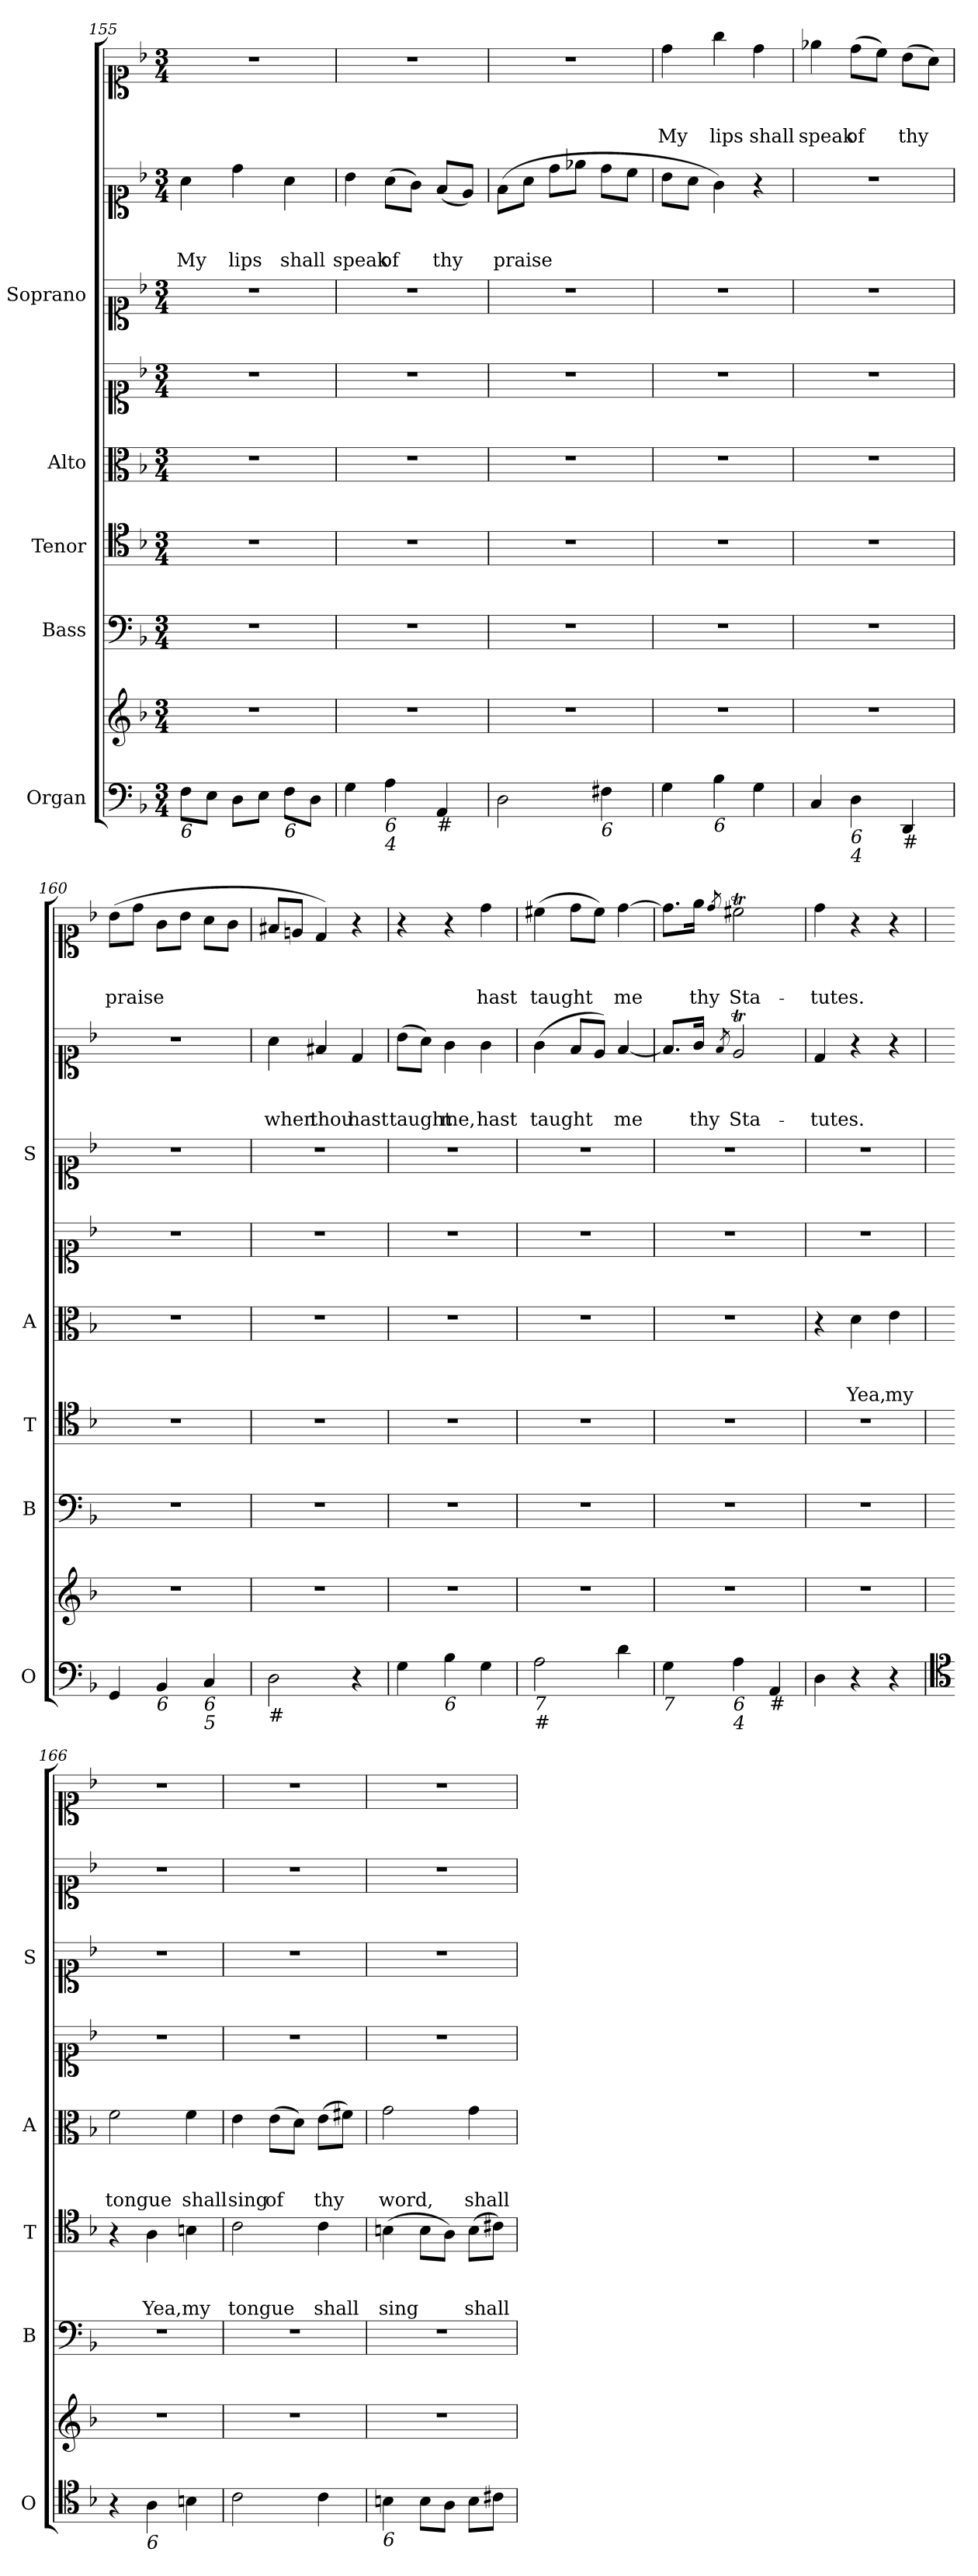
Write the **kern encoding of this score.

**kern	**kern	**kern	**kern	**text	**text	**text	**kern	**text	**text	**text	**kern	**kern	**kern	**text	**text	**text	**kern	**text	**text	**text
*part8	*part8	*part7	*part6	*part6	*part6	*part6	*part5	*part5	*part5	*part5	*part4	*part3	*part2	*part2	*part2	*part2	*part1	*part1	*part1	*part1
*staff9	*staff8	*staff7	*staff6	*staff6	*staff6	*staff6	*staff5	*staff5	*staff5	*staff5	*staff4	*staff3	*staff2	*staff2	*staff2	*staff2	*staff1	*staff1	*staff1	*staff1
*I"Organ	*	*I"Bass	*I"Tenor	*	*	*	*I"Alto	*	*	*	*	*I"Soprano	*	*	*	*	*	*	*	*
*I'O	*	*I'B	*I'T	*	*	*	*I'A	*	*	*	*	*I'S	*	*	*	*	*	*	*	*
*clefF4	*clefG2	*clefF4	*clefC4	*	*	*	*clefC3	*	*	*	*clefC1	*clefC1	*clefC1	*	*	*	*clefC1	*	*	*
*k[b-]	*k[b-]	*k[b-]	*k[b-]	*	*	*	*k[b-]	*	*	*	*k[b-]	*k[b-]	*k[b-]	*	*	*	*k[b-]	*	*	*
*d:	*d:	*d:	*d:	*	*	*	*d:	*	*	*	*d:	*d:	*d:	*	*	*	*d:	*	*	*
*M3/4	*M3/4	*M3/4	*M3/4	*	*	*	*M3/4	*	*	*	*M3/4	*M3/4	*M3/4	*	*	*	*M3/4	*	*	*
=155	=155	=155	=155	=155	=155	=155	=155	=155	=155	=155	=155	=155	=155	=155	=155	=155	=155	=155	=155	=155
!LO:TX:b:i:t=6	!	!	!	!	!	!	!	!	!	!	!	!	!	!	!	!	!	!	!	!
!	!	!	!	!	!	!	!	!	!	!	!	!	!	!	!	!LO:LY:b	!	!	!	!
8F\L	2.r	2.r	2.r	.	.	.	2.r	.	.	.	2.r	2.r	4a\	.	.	My	2.r	.	.	.
8E\J	.	.	.	.	.	.	.	.	.	.	.	.	.	.	.	.	.	.	.	.
!	!	!	!	!	!	!	!	!	!	!	!	!	!	!	!	!LO:LY:b	!	!	!	!
8D\L	.	.	.	.	.	.	.	.	.	.	.	.	4dd\	.	.	lips	.	.	.	.
8E\J	.	.	.	.	.	.	.	.	.	.	.	.	.	.	.	.	.	.	.	.
!LO:TX:b:i:t=6	!	!	!	!	!	!	!	!	!	!	!	!	!	!	!	!	!	!	!	!
!	!	!	!	!	!	!	!	!	!	!	!	!	!	!	!	!LO:LY:b	!	!	!	!
8F\L	.	.	.	.	.	.	.	.	.	.	.	.	4a\	.	.	shall	.	.	.	.
8D\J	.	.	.	.	.	.	.	.	.	.	.	.	.	.	.	.	.	.	.	.
=156	=156	=156	=156	=156	=156	=156	=156	=156	=156	=156	=156	=156	=156	=156	=156	=156	=156	=156	=156	=156
!	!	!	!	!	!	!	!	!	!	!	!	!	!	!	!	!LO:LY:b	!	!	!	!
4G\	2.r	2.r	2.r	.	.	.	2.r	.	.	.	2.r	2.r	4b-\	.	.	speak	2.r	.	.	.
!LO:TX:b:i:t=6	!	!	!	!	!	!	!	!	!	!	!	!	!	!	!	!	!	!	!	!
!LO:TX:b:i:t=4	!	!	!	!	!	!	!	!	!	!	!	!	!	!	!	!	!	!	!	!
!	!	!	!	!	!	!	!	!	!	!	!	!	!	!	!	!LO:LY:b	!	!	!	!
4A\	.	.	.	.	.	.	.	.	.	.	.	.	(>8a\L	.	.	of	.	.	.	.
.	.	.	.	.	.	.	.	.	.	.	.	.	8g\J)	.	.	.	.	.	.	.
!LO:TX:b:t=#	!	!	!	!	!	!	!	!	!	!	!	!	!	!	!	!	!	!	!	!
!	!	!	!	!	!	!	!	!	!	!	!	!	!	!	!	!LO:LY:b	!	!	!	!
4AA/	.	.	.	.	.	.	.	.	.	.	.	.	(<8f/L	.	.	thy	.	.	.	.
.	.	.	.	.	.	.	.	.	.	.	.	.	8e/J)	.	.	.	.	.	.	.
=157	=157	=157	=157	=157	=157	=157	=157	=157	=157	=157	=157	=157	=157	=157	=157	=157	=157	=157	=157	=157
!	!	!	!	!	!	!	!	!	!	!	!	!	!	!	!	!LO:LY:b	!	!	!	!
2D\	2.r	2.r	2.r	.	.	.	2.r	.	.	.	2.r	2.r	(>8f\L	.	.	praise	2.r	.	.	.
.	.	.	.	.	.	.	.	.	.	.	.	.	8a\J	.	.	.	.	.	.	.
.	.	.	.	.	.	.	.	.	.	.	.	.	8dd\L	.	.	.	.	.	.	.
.	.	.	.	.	.	.	.	.	.	.	.	.	8ee-X\J	.	.	.	.	.	.	.
!LO:TX:b:i:t=6	!	!	!	!	!	!	!	!	!	!	!	!	!	!	!	!	!	!	!	!
4F#X\	.	.	.	.	.	.	.	.	.	.	.	.	8dd\L	.	.	.	.	.	.	.
.	.	.	.	.	.	.	.	.	.	.	.	.	8cc\J	.	.	.	.	.	.	.
!!LO:PB:g=z
=158	=158	=158	=158	=158	=158	=158	=158	=158	=158	=158	=158	=158	=158	=158	=158	=158	=158	=158	=158	=158
!	!	!	!	!	!	!	!	!	!	!	!	!	!	!	!	!	!	!	!	!LO:LY:b
4G\	2.r	2.r	2.r	.	.	.	2.r	.	.	.	2.r	2.r	8b-\L	.	.	.	4dd\	.	.	My
.	.	.	.	.	.	.	.	.	.	.	.	.	8a\J	.	.	.	.	.	.	.
!LO:TX:b:i:t=6	!	!	!	!	!	!	!	!	!	!	!	!	!	!	!	!	!	!	!	!
!	!	!	!	!	!	!	!	!	!	!	!	!	!	!	!	!	!	!	!	!LO:LY:b
4B-\	.	.	.	.	.	.	.	.	.	.	.	.	4g\)	.	.	.	4gg\	.	.	lips
!	!	!	!	!	!	!	!	!	!	!	!	!	!	!	!	!	!	!	!	!LO:LY:b
4G\	.	.	.	.	.	.	.	.	.	.	.	.	4r	.	.	.	4dd\	.	.	shall
=159	=159	=159	=159	=159	=159	=159	=159	=159	=159	=159	=159	=159	=159	=159	=159	=159	=159	=159	=159	=159
!	!	!	!	!	!	!	!	!	!	!	!	!	!	!	!	!	!	!	!	!LO:LY:b
4C/	2.r	2.r	2.r	.	.	.	2.r	.	.	.	2.r	2.r	2.r	.	.	.	4ee-X\	.	.	speak
!LO:TX:b:i:t=6	!	!	!	!	!	!	!	!	!	!	!	!	!	!	!	!	!	!	!	!
!LO:TX:b:i:t=4	!	!	!	!	!	!	!	!	!	!	!	!	!	!	!	!	!	!	!	!
!	!	!	!	!	!	!	!	!	!	!	!	!	!	!	!	!	!	!	!	!LO:LY:b
4D\	.	.	.	.	.	.	.	.	.	.	.	.	.	.	.	.	(>8dd\L	.	.	of
.	.	.	.	.	.	.	.	.	.	.	.	.	.	.	.	.	8cc\J)	.	.	.
!LO:TX:b:t=#	!	!	!	!	!	!	!	!	!	!	!	!	!	!	!	!	!	!	!	!
!	!	!	!	!	!	!	!	!	!	!	!	!	!	!	!	!	!	!	!	!LO:LY:b
4DD/	.	.	.	.	.	.	.	.	.	.	.	.	.	.	.	.	(>8b-\L	.	.	thy
.	.	.	.	.	.	.	.	.	.	.	.	.	.	.	.	.	8a\J)	.	.	.
=160	=160	=160	=160	=160	=160	=160	=160	=160	=160	=160	=160	=160	=160	=160	=160	=160	=160	=160	=160	=160
!	!	!	!	!	!	!	!	!	!	!	!	!	!	!	!	!	!	!	!	!LO:LY:b
4GG/	2.r	2.r	2.r	.	.	.	2.r	.	.	.	2.r	2.r	2.r	.	.	.	(>8b-\L	.	.	praise
.	.	.	.	.	.	.	.	.	.	.	.	.	.	.	.	.	8dd\J	.	.	.
!LO:TX:b:i:t=6	!	!	!	!	!	!	!	!	!	!	!	!	!	!	!	!	!	!	!	!
4BB-/	.	.	.	.	.	.	.	.	.	.	.	.	.	.	.	.	8g\L	.	.	.
.	.	.	.	.	.	.	.	.	.	.	.	.	.	.	.	.	8b-\J	.	.	.
!LO:TX:b:i:t=6	!	!	!	!	!	!	!	!	!	!	!	!	!	!	!	!	!	!	!	!
!LO:TX:b:i:t=5	!	!	!	!	!	!	!	!	!	!	!	!	!	!	!	!	!	!	!	!
4C/	.	.	.	.	.	.	.	.	.	.	.	.	.	.	.	.	8a\L	.	.	.
.	.	.	.	.	.	.	.	.	.	.	.	.	.	.	.	.	8g\J	.	.	.
=161	=161	=161	=161	=161	=161	=161	=161	=161	=161	=161	=161	=161	=161	=161	=161	=161	=161	=161	=161	=161
!LO:TX:b:t=#	!	!	!	!	!	!	!	!	!	!	!	!	!	!	!	!	!	!	!	!
!	!	!	!	!	!	!	!	!	!	!	!	!	!	!	!	!LO:LY:b	!	!	!	!
2D\	2.r	2.r	2.r	.	.	.	2.r	.	.	.	2.r	2.r	4a\	.	.	when	8f#X/L	.	.	.
.	.	.	.	.	.	.	.	.	.	.	.	.	.	.	.	.	8en/J	.	.	.
!	!	!	!	!	!	!	!	!	!	!	!	!	!	!	!	!LO:LY:b	!	!	!	!
.	.	.	.	.	.	.	.	.	.	.	.	.	4f#X/	.	.	thou	4d/)	.	.	.
!	!	!	!	!	!	!	!	!	!	!	!	!	!	!	!	!LO:LY:b	!	!	!	!
4r	.	.	.	.	.	.	.	.	.	.	.	.	4d/	.	.	hast	4r	.	.	.
=162	=162	=162	=162	=162	=162	=162	=162	=162	=162	=162	=162	=162	=162	=162	=162	=162	=162	=162	=162	=162
!	!	!	!	!	!	!	!	!	!	!	!	!	!	!	!	!LO:LY:b	!	!	!	!
4G\	2.r	2.r	2.r	.	.	.	2.r	.	.	.	2.r	2.r	(>8b-\L	.	.	taught	4r	.	.	.
.	.	.	.	.	.	.	.	.	.	.	.	.	8a\J)	.	.	.	.	.	.	.
!LO:TX:b:i:t=6	!	!	!	!	!	!	!	!	!	!	!	!	!	!	!	!	!	!	!	!
!	!	!	!	!	!	!	!	!	!	!	!	!	!	!	!	!LO:LY:b	!	!	!	!
4B-\	.	.	.	.	.	.	.	.	.	.	.	.	4g\	.	.	me,	4r	.	.	.
!	!	!	!	!	!	!	!	!	!	!	!	!	!	!	!	!LO:LY:b	!	!	!	!LO:LY:b
4G\	.	.	.	.	.	.	.	.	.	.	.	.	4g\	.	.	hast	4dd\	.	.	hast
=163	=163	=163	=163	=163	=163	=163	=163	=163	=163	=163	=163	=163	=163	=163	=163	=163	=163	=163	=163	=163
!LO:TX:b:i:t=7	!	!	!	!	!	!	!	!	!	!	!	!	!	!	!	!	!	!	!	!
!LO:TX:b:t=#	!	!	!	!	!	!	!	!	!	!	!	!	!	!	!	!	!	!	!	!
!	!	!	!	!	!	!	!	!	!	!	!	!	!	!	!	!LO:LY:b	!	!	!	!LO:LY:b
2A\	2.r	2.r	2.r	.	.	.	2.r	.	.	.	2.r	2.r	(>4g\	.	.	taught	(>4cc#X\	.	.	taught
.	.	.	.	.	.	.	.	.	.	.	.	.	8f/L	.	.	.	8dd\L	.	.	.
.	.	.	.	.	.	.	.	.	.	.	.	.	8e/J)	.	.	.	8cc#\J)	.	.	.
!	!	!	!	!	!	!	!	!	!	!	!	!	!	!	!	!LO:LY:b	!	!	!	!LO:LY:b
4d\	.	.	.	.	.	.	.	.	.	.	.	.	[4f/	.	.	me	[4dd\	.	.	me
=164	=164	=164	=164	=164	=164	=164	=164	=164	=164	=164	=164	=164	=164	=164	=164	=164	=164	=164	=164	=164
!LO:TX:b:i:t=7	!	!	!	!	!	!	!	!	!	!	!	!	!	!	!	!	!	!	!	!
4G\	2.r	2.r	2.r	.	.	.	2.r	.	.	.	2.r	2.r	8.f/L]	.	.	.	8.dd\L]	.	.	.
!	!	!	!	!	!	!	!	!	!	!	!	!	!	!	!	!LO:LY:b	!	!	!	!LO:LY:b
.	.	.	.	.	.	.	.	.	.	.	.	.	16g/Jk	.	.	thy	16ee\Jk	.	.	thy
.	.	.	.	.	.	.	.	.	.	.	.	.	8qf/	.	.	.	8qdd/	.	.	.
!LO:TX:b:i:t=6	!	!	!	!	!	!	!	!	!	!	!	!	!	!	!	!	!	!	!	!
!LO:TX:b:i:t=4	!	!	!	!	!	!	!	!	!	!	!	!	!	!	!	!	!	!	!	!
!	!	!	!	!	!	!	!	!	!	!	!	!	!	!	!	!LO:LY:b	!	!	!	!LO:LY:b
4A\	.	.	.	.	.	.	.	.	.	.	.	.	2et/	.	.	Sta-	2cc#Xt\	.	.	Sta-
!LO:TX:b:t=#	!	!	!	!	!	!	!	!	!	!	!	!	!	!	!	!	!	!	!	!
4AA/	.	.	.	.	.	.	.	.	.	.	.	.	.	.	.	.	.	.	.	.
!!LO:LB:g=z
=165	=165	=165	=165	=165	=165	=165	=165	=165	=165	=165	=165	=165	=165	=165	=165	=165	=165	=165	=165	=165
!	!	!	!	!	!	!	!	!	!	!	!	!	!	!	!	!LO:LY:b	!	!	!	!LO:LY:b
4D\	2.r	2.r	2.r	.	.	.	4r	.	.	.	2.r	2.r	4d/	.	.	-tutes.	4dd\	.	.	-tutes.
!	!	!	!	!	!	!	!	!	!	!LO:LY:b	!	!	!	!	!	!	!	!	!	!
4r	.	.	.	.	.	.	4d\	.	.	Yea,	.	.	4r	.	.	.	4r	.	.	.
!	!	!	!	!	!	!	!	!	!	!LO:LY:b	!	!	!	!	!	!	!	!	!	!
4r	.	.	.	.	.	.	4e\	.	.	my	.	.	4r	.	.	.	4r	.	.	.
=166	=166	=166	=166	=166	=166	=166	=166	=166	=166	=166	=166	=166	=166	=166	=166	=166	=166	=166	=166	=166
*clefC4	*	*	*	*	*	*	*	*	*	*	*	*	*	*	*	*	*	*	*	*
!	!	!	!	!	!	!	!	!	!	!LO:LY:b	!	!	!	!	!	!	!	!	!	!
4r	2.r	2.r	4r	.	.	.	2f\	.	.	tongue	2.r	2.r	2.r	.	.	.	2.r	.	.	.
!LO:TX:b:i:t=6	!	!	!	!	!	!	!	!	!	!	!	!	!	!	!	!	!	!	!	!
!	!	!	!	!	!	!LO:LY:b	!	!	!	!	!	!	!	!	!	!	!	!	!	!
4A\	.	.	4A\	.	.	Yea,	.	.	.	.	.	.	.	.	.	.	.	.	.	.
!	!	!	!	!	!	!LO:LY:b	!	!	!	!LO:LY:b	!	!	!	!	!	!	!	!	!	!
4Bn\	.	.	4Bn\	.	.	my	4f\	.	.	shall	.	.	.	.	.	.	.	.	.	.
=167	=167	=167	=167	=167	=167	=167	=167	=167	=167	=167	=167	=167	=167	=167	=167	=167	=167	=167	=167	=167
!	!	!	!	!	!	!LO:LY:b	!	!	!	!LO:LY:b	!	!	!	!	!	!	!	!	!	!
2c\	2.r	2.r	2c\	.	.	tongue	4e\	.	.	sing	2.r	2.r	2.r	.	.	.	2.r	.	.	.
!	!	!	!	!	!	!	!	!	!	!LO:LY:b	!	!	!	!	!	!	!	!	!	!
.	.	.	.	.	.	.	(>8e\L	.	.	of	.	.	.	.	.	.	.	.	.	.
.	.	.	.	.	.	.	8d\J)	.	.	.	.	.	.	.	.	.	.	.	.	.
!	!	!	!	!	!	!LO:LY:b	!	!	!	!LO:LY:b	!	!	!	!	!	!	!	!	!	!
4c\	.	.	4c\	.	.	shall	(>8e\L	.	.	thy	.	.	.	.	.	.	.	.	.	.
.	.	.	.	.	.	.	8f#X\J)	.	.	.	.	.	.	.	.	.	.	.	.	.
=168	=168	=168	=168	=168	=168	=168	=168	=168	=168	=168	=168	=168	=168	=168	=168	=168	=168	=168	=168	=168
!LO:TX:b:i:t=6	!	!	!	!	!	!	!	!	!	!	!	!	!	!	!	!	!	!	!	!
!	!	!	!	!	!	!LO:LY:b	!	!	!	!LO:LY:b	!	!	!	!	!	!	!	!	!	!
4Bn\	2.r	2.r	(>4Bn\	.	.	sing	2g\	.	.	word,	2.r	2.r	2.r	.	.	.	2.r	.	.	.
8B\L	.	.	8B\L	.	.	.	.	.	.	.	.	.	.	.	.	.	.	.	.	.
8A\J	.	.	8A\J)	.	.	.	.	.	.	.	.	.	.	.	.	.	.	.	.	.
!	!	!	!	!	!	!LO:LY:b	!	!	!	!LO:LY:b	!	!	!	!	!	!	!	!	!	!
8B\L	.	.	(>8B\L	.	.	shall	4g\	.	.	shall	.	.	.	.	.	.	.	.	.	.
8c#X\J	.	.	8c#X\J)	.	.	.	.	.	.	.	.	.	.	.	.	.	.	.	.	.
=	=	=	=	=	=	=	=	=	=	=	=	=	=	=	=	=	=	=	=	=
*-	*-	*-	*-	*-	*-	*-	*-	*-	*-	*-	*-	*-	*-	*-	*-	*-	*-	*-	*-	*-
